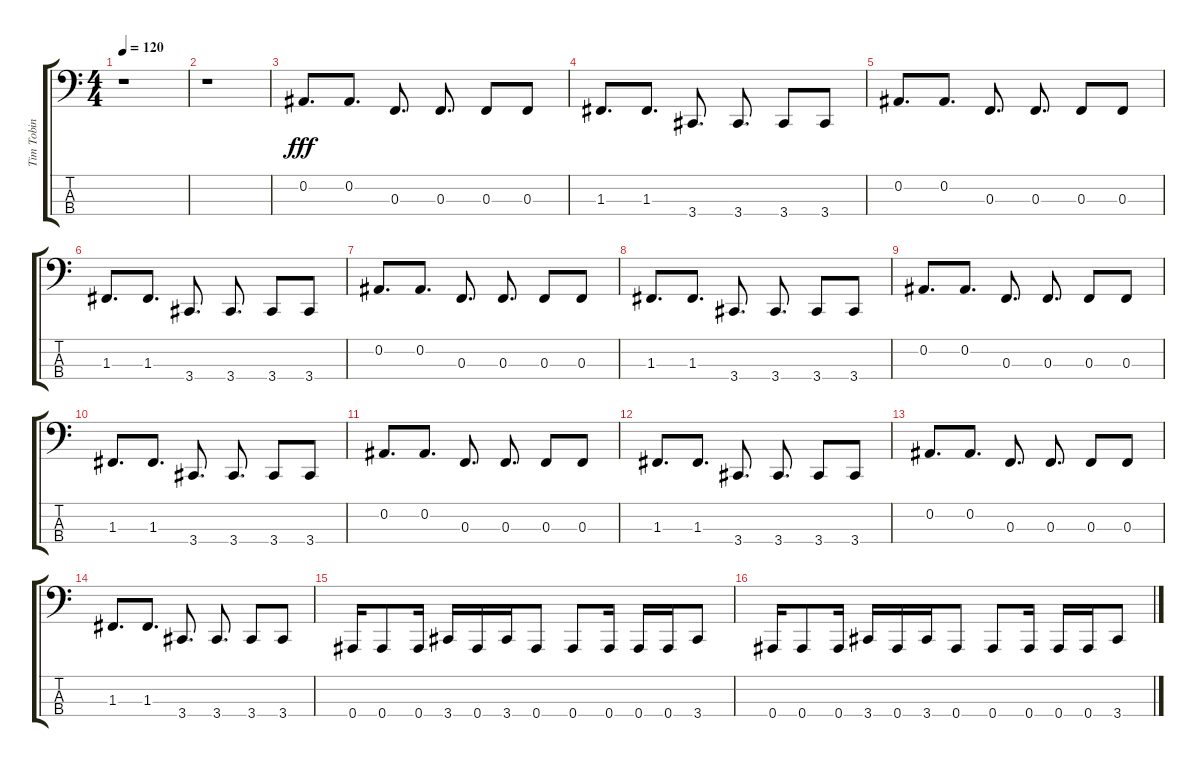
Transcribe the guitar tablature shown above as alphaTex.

\track ("Tim Tobin - Bass" "Tim Tobin ") {instrument electricbasspick}
\staff {score tabs}
\tuning (Eb2 Bb1 F1 Bb0) {hide}
\ts (4 4)
\tempo 120
\clef f4
\ks c
r.1{dy fff} |
r.1 |
0.2.8{d} 0.2.8{d} 0.3.8{d} 0.3.8{d} 0.3.8 0.3.8 |
1.3.8{d} 1.3.8{d} 3.4.8{d} 3.4.8{d} 3.4.8 3.4.8 |
0.2.8{d} 0.2.8{d} 0.3.8{d} 0.3.8{d} 0.3.8 0.3.8 |
1.3.8{d} 1.3.8{d} 3.4.8{d} 3.4.8{d} 3.4.8 3.4.8 |
0.2.8{d} 0.2.8{d} 0.3.8{d} 0.3.8{d} 0.3.8 0.3.8 |
1.3.8{d} 1.3.8{d} 3.4.8{d} 3.4.8{d} 3.4.8 3.4.8 |
0.2.8{d} 0.2.8{d} 0.3.8{d} 0.3.8{d} 0.3.8 0.3.8 |
1.3.8{d} 1.3.8{d} 3.4.8{d} 3.4.8{d} 3.4.8 3.4.8 |
0.2.8{d} 0.2.8{d} 0.3.8{d} 0.3.8{d} 0.3.8 0.3.8 |
1.3.8{d} 1.3.8{d} 3.4.8{d} 3.4.8{d} 3.4.8 3.4.8 |
0.2.8{d} 0.2.8{d} 0.3.8{d} 0.3.8{d} 0.3.8 0.3.8 |
1.3.8{d} 1.3.8{d} 3.4.8{d} 3.4.8{d} 3.4.8 3.4.8 |
0.4.16 0.4.8 0.4.16 3.4.16 0.4.16 3.4.16 0.4.8 0.4.8 0.4.16 0.4.16 0.4.16 3.4.8 |
0.4.16 0.4.8 0.4.16 3.4.16 0.4.16 3.4.16 0.4.8 0.4.8 0.4.16 0.4.16 0.4.16 3.4.8
